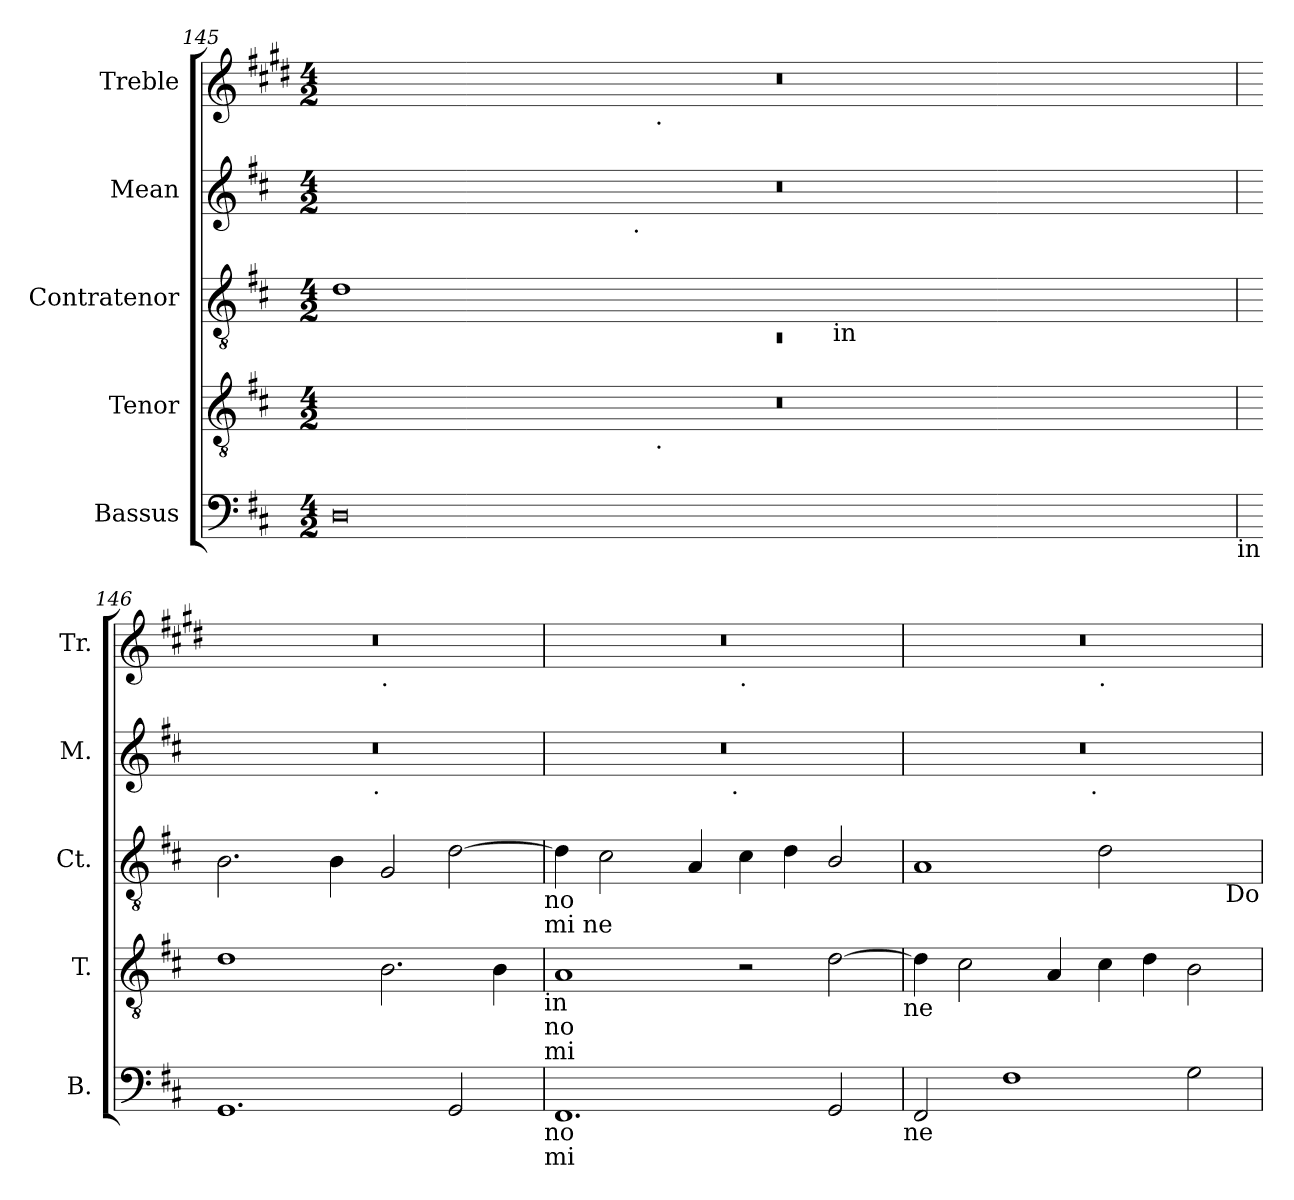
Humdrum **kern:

**kern	**kern	**kern	**kern	**kern
*part5	*part4	*part3	*part2	*part1
*staff5	*staff4	*staff3	*staff2	*staff1
*I"Bassus	*I"Tenor	*I"Contratenor	*I"Mean	*I"Treble
*I'B.	*I'T.	*I'Ct.	*I'M.	*I'Tr.
!!LO:LB:g=z
*clefF4	*clefGv2	*clefGv2	*clefG2	*clefG2
*ITrd7c12	*	*	*	*ITrd1c2
*k[f#c#]	*k[f#c#]	*k[f#c#]	*k[f#c#]	*k[f#c#]
*D:	*D:	*D:	*D:	*D:
*M4/2	*M4/2	*M4/2	*M4/2	*M4/2
=145	=145	=145	=145	=145
*	*	*^	*	*
!	!	!	!LO:N:vis=1	!	!
*	*^	*	*^	*^	*^
0DD	0r	1ryy	1ryy	0rC	1d	0r	1ryy	0r	1ryy
.	.	32ryy	4ryy	.	1ryy	.	64ryy	.	32ryy
!	!	!	!	!	!	!	!LO:TX:b:t=.	!	!
.	.	.	.	.	.	.	2ryy	.	.
!	!	!	!	!	!	!	!	!	!LO:TX:b:t=.
!	!	!LO:TX:b:t=.	!	!	!	!	!	!	!
.	.	2ryy	.	.	.	.	.	.	2ryy
.	.	.	16.ryy	.	.	.	.	.	.
!	!	!	!LO:TX:b:t=in	!	!	!	!	!	!
.	.	.	2ryy	.	.	.	.	.	.
.	.	.	.	.	.	.	4ryy	.	.
.	.	4...ryy	.	.	.	.	.	.	4...ryy
.	.	.	.	.	.	.	8...ryy	.	.
.	.	.	8ryy	.	.	.	.	.	.
.	.	.	32ryy	.	.	.	.	.	.
*	*	*	*v	*v	*v	*	*	*	*
!LO:TX:b:t=in	!	!	!	!	!	!	!
*	*v	*v	*	*	*	*	*
=146	=146	=146	=146	=146	=146	=146
1.GGG	1d	2.B\	0r	2ryy	0r	1ryy
.	.	.	.	4ryy	.	.
.	.	4B\	.	8...ryy	.	.
!	!	!	!	!LO:TX:b:t=.	!	!
.	.	.	.	1ryy	.	.
!	!	!	!	!	!	!LO:TX:b:t=.
.	2.B\	2G/	.	.	.	1ryy
2GGG/	.	[>2d\	.	.	.	.
.	4B\	.	.	.	.	.
.	.	.	.	64ryy	.	.
!	!	!LO:TX:b:t=no	!	!	!	!
!	!	!LO:TX:b:t=mi ne	!	!	!	!
!	!LO:TX:b:t=in	!	!	!	!	!
!	!LO:TX:b:t=no	!	!	!	!	!
!	!LO:TX:b:t=mi	!	!	!	!	!
!LO:TX:b:t=no	!	!	!	!	!	!
!LO:TX:b:t=mi	!	!	!	!	!	!
=147	=147	=147	=147	=147	=147	=147
1.FFF#	1A	4d\]	0r	2ryy	0r	1ryy
.	.	2c#\	.	.	.	.
.	.	.	.	4ryy	.	.
.	.	4A/	.	8...ryy	.	.
!	!	!	!	!LO:TX:b:t=.	!	!
.	.	.	.	1ryy	.	.
!	!	!	!	!	!	!LO:TX:b:t=.
.	2r	4c#\	.	.	.	1ryy
.	.	4d\	.	.	.	.
2GGG/	[>2d\	2B/	.	.	.	.
.	.	.	.	64ryy	.	.
!	!LO:TX:b:t=ne	!	!	!	!	!
!LO:TX:b:t=ne	!	!	!	!	!	!
=148	=148	=148	=148	=148	=148	=148
2FFF#/	4d\]	1A	0r	2ryy	0r	1ryy
.	2c#\	.	.	.	.	.
1FF#	.	.	.	4ryy	.	.
.	4A/	.	.	8...ryy	.	.
!	!	!	!	!LO:TX:b:t=.	!	!
.	.	.	.	1ryy	.	.
!	!	!	!	!	!	!LO:TX:b:t=.
.	4c#\	2d\	.	.	.	1ryy
.	4d\	.	.	.	.	.
2GG\	2B\	2ryy	.	.	.	.
.	.	.	.	64ryy	.	.
!	!	!LO:TX:b:t=Do	!	!	!	!
*	*	*	*v	*v	*	*
*	*	*	*	*v	*v
=	=	=	=	=
*-	*-	*-	*-	*-
